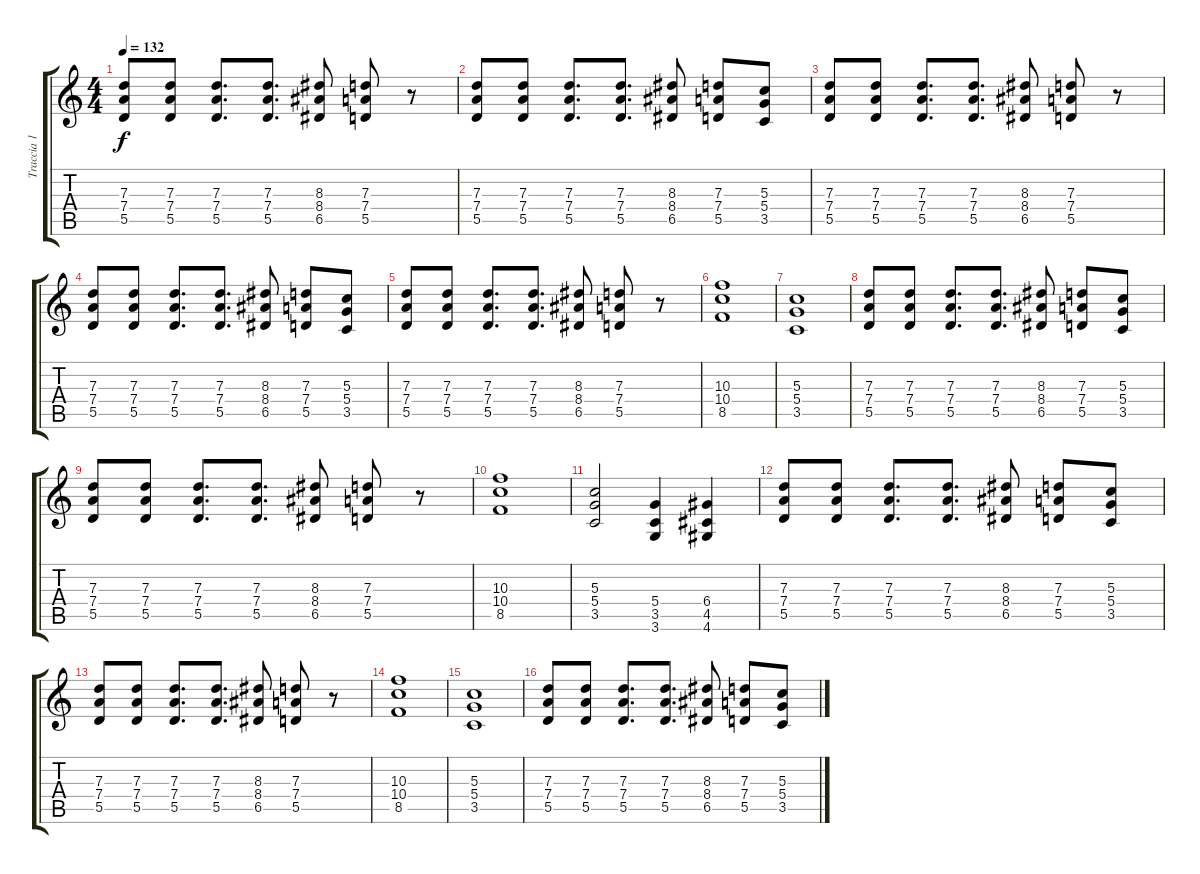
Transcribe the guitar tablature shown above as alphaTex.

\track ("Traccia 1" "Traccia 1") {instrument distortionguitar}
\staff {score tabs}
\tuning (E4 B3 G3 D3 A2 E2) {hide}
\ts (4 4)
\tempo 132
\clef g2
\ks c
(7.3 7.4 5.5).8{dy f} (7.3 7.4 5.5).8 (7.3 7.4 5.5).8{d} (7.3 7.4 5.5).8{d} (8.3 8.4 6.5).8 (7.3 7.4 5.5).8 r.8 |
(7.3 7.4 5.5).8 (7.3 7.4 5.5).8 (7.3 7.4 5.5).8{d} (7.3 7.4 5.5).8{d} (8.3 8.4 6.5).8 (7.3 7.4 5.5).8 (5.3 5.4 3.5).8 |
(7.3 7.4 5.5).8 (7.3 7.4 5.5).8 (7.3 7.4 5.5).8{d} (7.3 7.4 5.5).8{d} (8.3 8.4 6.5).8 (7.3 7.4 5.5).8 r.8 |
(7.3 7.4 5.5).8 (7.3 7.4 5.5).8 (7.3 7.4 5.5).8{d} (7.3 7.4 5.5).8{d} (8.3 8.4 6.5).8 (7.3 7.4 5.5).8 (5.3 5.4 3.5).8 |
(7.3 7.4 5.5).8 (7.3 7.4 5.5).8 (7.3 7.4 5.5).8{d} (7.3 7.4 5.5).8{d} (8.3 8.4 6.5).8 (7.3 7.4 5.5).8 r.8 |
(10.3 10.4 8.5).1 |
(5.3 5.4 3.5).1 |
(7.3 7.4 5.5).8 (7.3 7.4 5.5).8 (7.3 7.4 5.5).8{d} (7.3 7.4 5.5).8{d} (8.3 8.4 6.5).8 (7.3 7.4 5.5).8 (5.3 5.4 3.5).8 |
(7.3 7.4 5.5).8 (7.3 7.4 5.5).8 (7.3 7.4 5.5).8{d} (7.3 7.4 5.5).8{d} (8.3 8.4 6.5).8 (7.3 7.4 5.5).8 r.8 |
(10.3 10.4 8.5).1 |
(5.3 5.4 3.5).2 (5.4 3.5 3.6).4 (6.4 4.5 4.6).4 |
(7.3 7.4 5.5).8 (7.3 7.4 5.5).8 (7.3 7.4 5.5).8{d} (7.3 7.4 5.5).8{d} (8.3 8.4 6.5).8 (7.3 7.4 5.5).8 (5.3 5.4 3.5).8 |
(7.3 7.4 5.5).8 (7.3 7.4 5.5).8 (7.3 7.4 5.5).8{d} (7.3 7.4 5.5).8{d} (8.3 8.4 6.5).8 (7.3 7.4 5.5).8 r.8 |
(10.3 10.4 8.5).1 |
(5.3 5.4 3.5).1 |
(7.3 7.4 5.5).8 (7.3 7.4 5.5).8 (7.3 7.4 5.5).8{d} (7.3 7.4 5.5).8{d} (8.3 8.4 6.5).8 (7.3 7.4 5.5).8 (5.3 5.4 3.5).8
